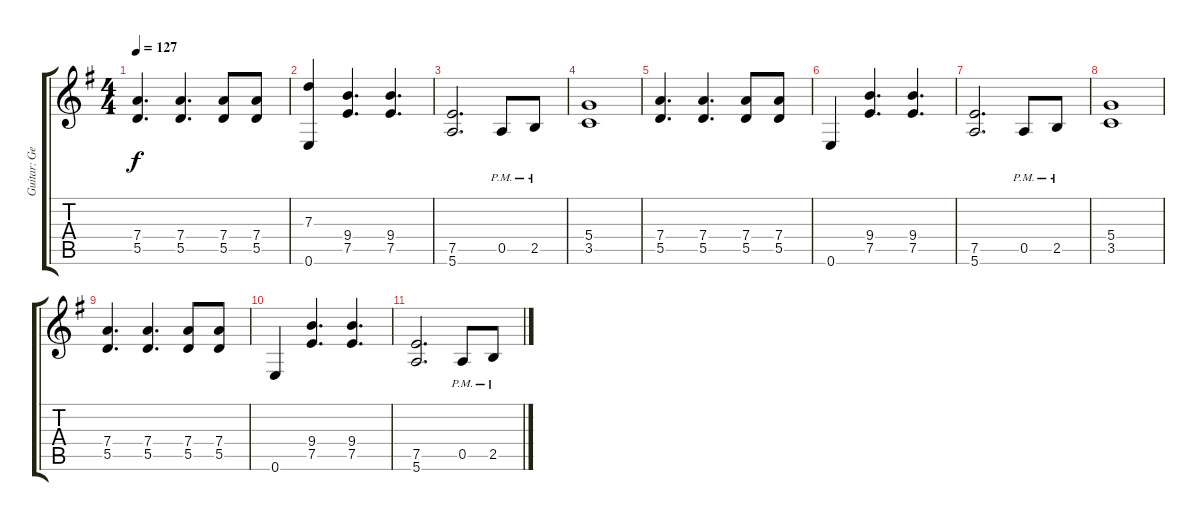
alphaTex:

\track ("Guitar: George" "Guitar: Ge") {instrument distortionguitar}
\staff {score tabs}
\tuning (E4 B3 G3 D3 A2 E2) {hide}
\ts (4 4)
\tempo 127
\clef g2
\ks g
(7.4 5.5).4{d dy f} (7.4 5.5).4{d} (7.4 5.5).8 (7.4 5.5).8 |
(7.3 0.6).4 (9.4 7.5).4{d} (9.4 7.5).4{d} |
(7.5 5.6).2{d} 0.5{pm}.8 2.5{pm}.8 |
(5.4 3.5).1 |
(7.4 5.5).4{d} (7.4 5.5).4{d} (7.4 5.5).8 (7.4 5.5).8 |
0.6.4 (9.4 7.5).4{d} (9.4 7.5).4{d} |
(7.5 5.6).2{d} 0.5{pm}.8 2.5{pm}.8 |
(5.4 3.5).1 |
(7.4 5.5).4{d} (7.4 5.5).4{d} (7.4 5.5).8 (7.4 5.5).8 |
0.6.4 (9.4 7.5).4{d} (9.4 7.5).4{d} |
(7.5 5.6).2{d} 0.5{pm}.8 2.5{pm}.8
